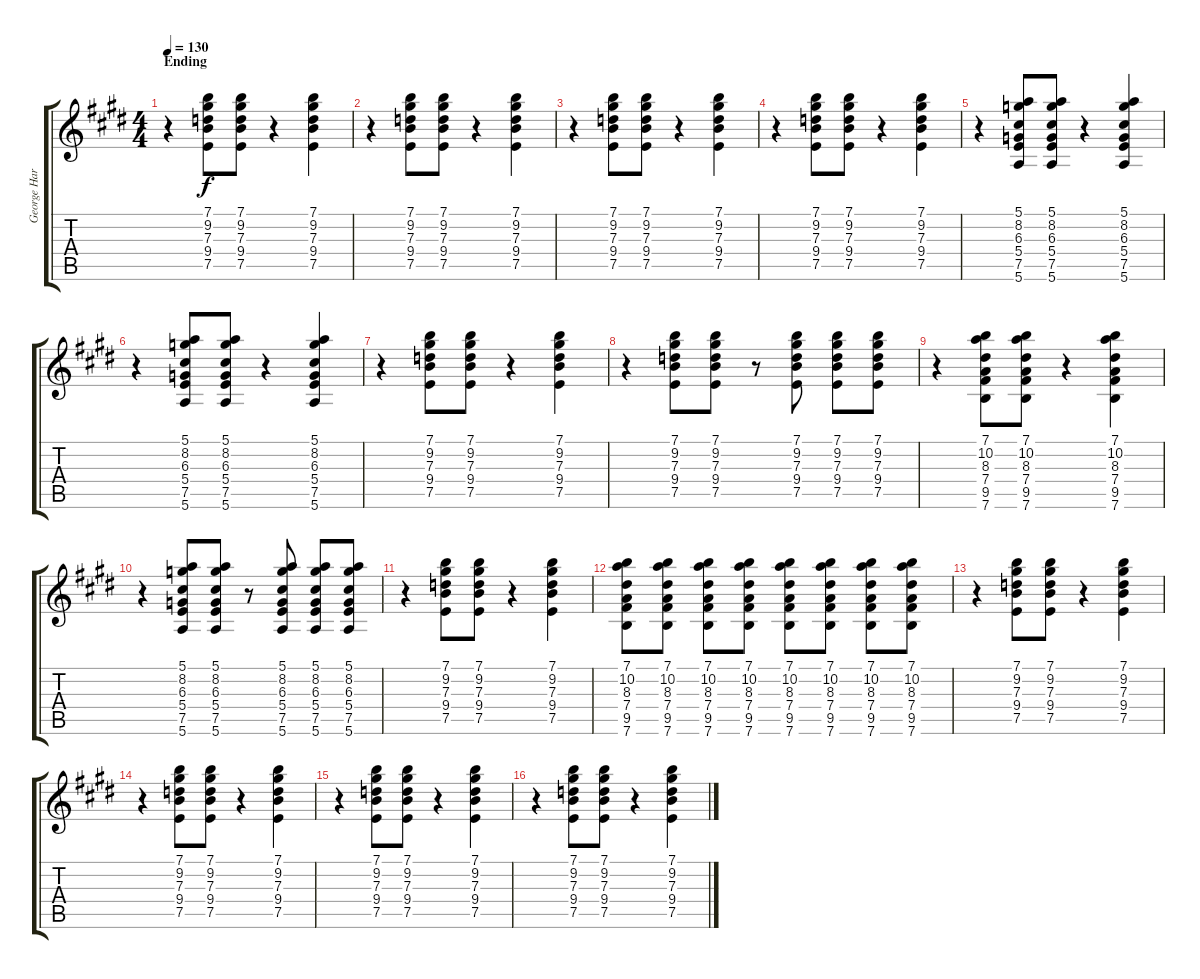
\track ("George Harrison Guitar" "George Har") {instrument overdrivenguitar}
\staff {score tabs}
\tuning (E4 B3 G3 D3 A2 E2) {hide}
\ts (4 4)
\section ("" "Ending")
\tempo 130
\clef g2
\ks e
r.4{dy f} (7.1 9.2 7.3 9.4 7.5).8 (7.1 9.2 7.3 9.4 7.5).8 r.4 (7.1 9.2 7.3 9.4 7.5).4 |
r.4 (7.1 9.2 7.3 9.4 7.5).8 (7.1 9.2 7.3 9.4 7.5).8 r.4 (7.1 9.2 7.3 9.4 7.5).4 |
r.4 (7.1 9.2 7.3 9.4 7.5).8 (7.1 9.2 7.3 9.4 7.5).8 r.4 (7.1 9.2 7.3 9.4 7.5).4 |
r.4 (7.1 9.2 7.3 9.4 7.5).8 (7.1 9.2 7.3 9.4 7.5).8 r.4 (7.1 9.2 7.3 9.4 7.5).4 |
r.4 (5.1 8.2 6.3 5.4 7.5 5.6).8 (5.1 8.2 6.3 5.4 7.5 5.6).8 r.4 (5.1 8.2 6.3 5.4 7.5 5.6).4 |
r.4 (5.1 8.2 6.3 5.4 7.5 5.6).8 (5.1 8.2 6.3 5.4 7.5 5.6).8 r.4 (5.1 8.2 6.3 5.4 7.5 5.6).4 |
r.4 (7.1 9.2 7.3 9.4 7.5).8 (7.1 9.2 7.3 9.4 7.5).8 r.4 (7.1 9.2 7.3 9.4 7.5).4 |
r.4 (7.1 9.2 7.3 9.4 7.5).8 (7.1 9.2 7.3 9.4 7.5).8 r.8 (7.1 9.2 7.3 9.4 7.5).8 (7.1 9.2 7.3 9.4 7.5).8 (7.1 9.2 7.3 9.4 7.5).8 |
r.4 (7.1 10.2 8.3 7.4 9.5 7.6).8 (7.1 10.2 8.3 7.4 9.5 7.6).8 r.4 (7.1 10.2 8.3 7.4 9.5 7.6).4 |
r.4 (5.1 8.2 6.3 5.4 7.5 5.6).8 (5.1 8.2 6.3 5.4 7.5 5.6).8 r.8 (5.1 8.2 6.3 5.4 7.5 5.6).8 (5.1 8.2 6.3 5.4 7.5 5.6).8 (5.1 8.2 6.3 5.4 7.5 5.6).8 |
r.4 (7.1 9.2 7.3 9.4 7.5).8 (7.1 9.2 7.3 9.4 7.5).8 r.4 (7.1 9.2 7.3 9.4 7.5).4 |
(7.1 10.2 8.3 7.4 9.5 7.6).8 (7.1 10.2 8.3 7.4 9.5 7.6).8 (7.1 10.2 8.3 7.4 9.5 7.6).8 (7.1 10.2 8.3 7.4 9.5 7.6).8 (7.1 10.2 8.3 7.4 9.5 7.6).8 (7.1 10.2 8.3 7.4 9.5 7.6).8 (7.1 10.2 8.3 7.4 9.5 7.6).8 (7.1 10.2 8.3 7.4 9.5 7.6).8 |
r.4 (7.1 9.2 7.3 9.4 7.5).8 (7.1 9.2 7.3 9.4 7.5).8 r.4 (7.1 9.2 7.3 9.4 7.5).4 |
r.4 (7.1 9.2 7.3 9.4 7.5).8 (7.1 9.2 7.3 9.4 7.5).8 r.4 (7.1 9.2 7.3 9.4 7.5).4 |
r.4 (7.1 9.2 7.3 9.4 7.5).8 (7.1 9.2 7.3 9.4 7.5).8 r.4 (7.1 9.2 7.3 9.4 7.5).4 |
r.4 (7.1 9.2 7.3 9.4 7.5).8 (7.1 9.2 7.3 9.4 7.5).8 r.4 (7.1 9.2 7.3 9.4 7.5).4
